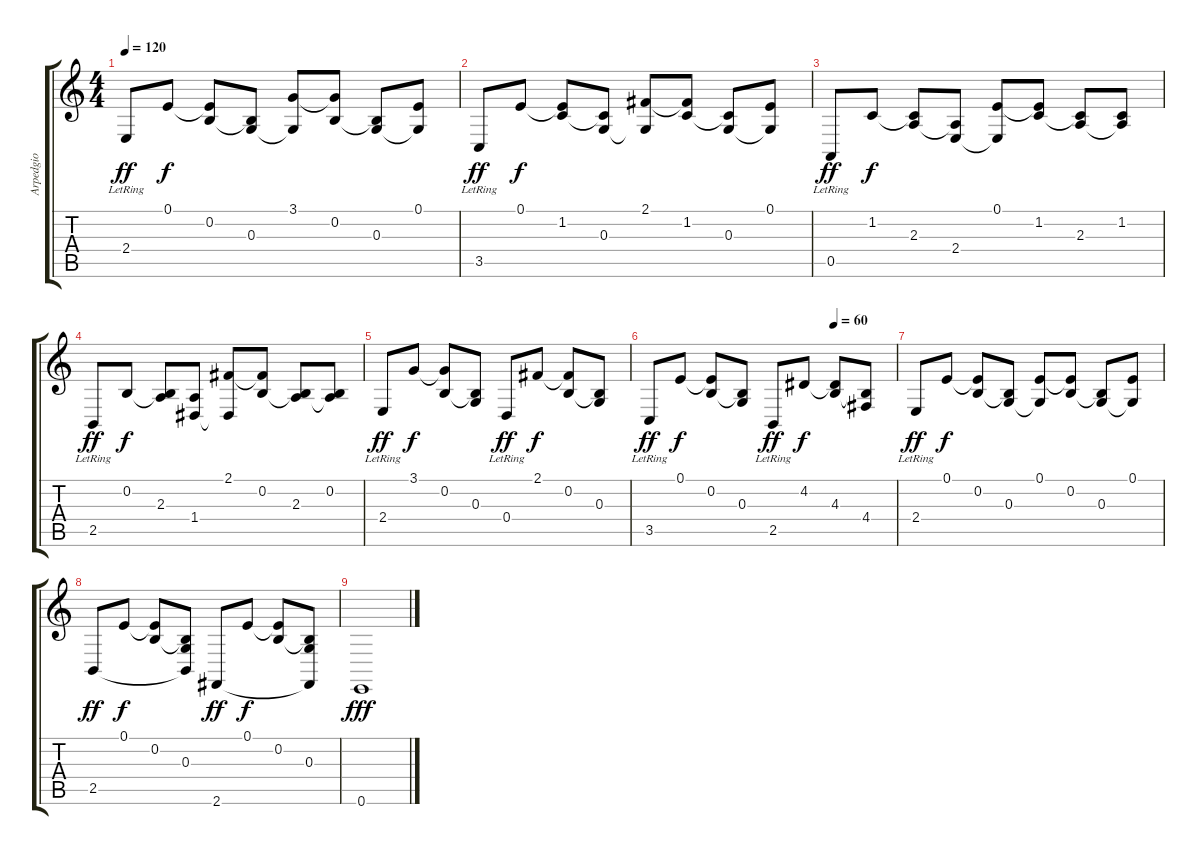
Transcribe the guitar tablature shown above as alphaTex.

\track ("Arpedgio" "Arpedgio") {instrument brightacousticpiano}
\staff {score tabs}
\tuning (E4 B3 G3 D3 A2 E2) {hide}
\ts (4 4)
\tempo 120
\clef g2
\ks c
2.4{lr}.8{dy ff} 0.1.8{dy f} (0.1{t} 0.2).8 (0.2{t} 0.3).8 (3.1 0.3{t}).8 (3.1{t} 0.2).8 (0.2{t} 0.3).8 (0.1 0.3{t}).8 |
3.5{lr}.8{dy ff} 0.1.8{dy f} (0.1{t} 1.2).8 (1.2{t} 0.3).8 (2.1 0.3{t}).8 (2.1{t} 1.2).8 (1.2{t} 0.3).8 (0.1 0.3{t}).8 |
0.5{lr}.8{dy ff} 1.2.8{dy f} (1.2{t} 2.3).8 (2.3{t} 2.4).8 (0.1 2.4{t}).8 (0.1{t} 1.2).8 (1.2{t} 2.3).8 (1.2 2.3{t}).8 |
2.5{lr}.8{dy ff} 0.2.8{dy f} (0.2{t} 2.3).8 (2.3{t} 1.4).8 (2.1 1.4{t}).8 (2.1{t} 0.2).8 (0.2{t} 2.3).8 (0.2 2.3{t}).8 |
2.4{lr}.8{dy ff} 3.1.8{dy f} (3.1{t} 0.2).8 (0.2{t} 0.3).8 0.4{lr}.8{dy ff} 2.1.8{dy f} (2.1{t} 0.2).8 (0.2{t} 0.3).8 |
\tempo (60 0.75)
3.5{lr}.8{dy ff} 0.1.8{dy f} (0.1{t} 0.2).8 (0.2{t} 0.3).8 2.5{lr}.8{dy ff} 4.2.8{dy f} (4.2{t} 4.3).8 (4.3{t} 4.4).8 |
2.4{lr}.8{dy ff} 0.1.8{dy f} (0.1{t} 0.2).8 (0.2{t} 0.3).8 (0.1 0.3{t}).8 (0.1{t} 0.2).8 (0.2{t} 0.3).8 (0.1 0.3{t}).8 |
2.5.8{dy ff} 0.1.8{dy f} (0.1{t} 0.2).8 (0.2{t} 0.3 2.5{t}).8 2.6.8{dy ff} 0.1.8{dy f} (0.1{t} 0.2).8 (0.2{t} 0.3 2.6{t}).8 |
0.6.1{dy fff}
